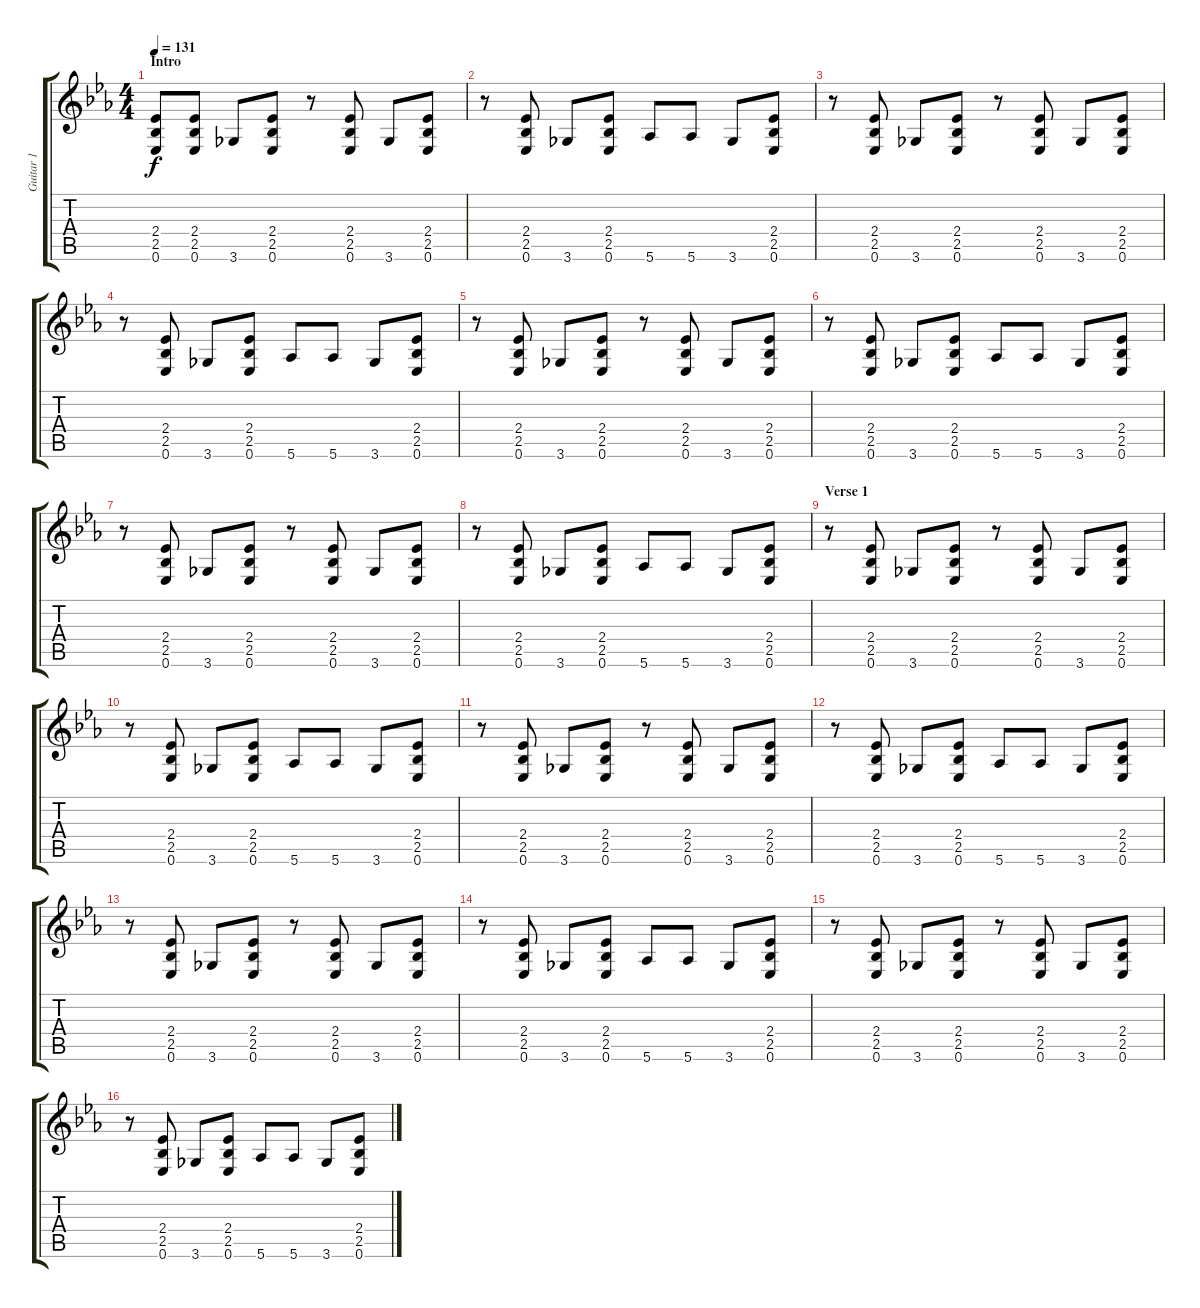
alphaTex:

\track ("Guitar 1" "Guitar 1") {instrument overdrivenguitar}
\staff {score tabs}
\tuning (Eb4 Bb3 Gb3 Db3 Ab2 Eb2) {hide}
\ts (4 4)
\section ("" "Intro")
\tempo 131
\clef g2
\ks eb
(2.4 2.5 0.6).8{dy f instrument overdrivenguitar} (2.4 2.5 0.6).8 3.6.8 (2.4 2.5 0.6).8 r.8 (2.4 2.5 0.6).8 3.6.8 (2.4 2.5 0.6).8 |
r.8 (2.4 2.5 0.6).8 3.6.8 (2.4 2.5 0.6).8 5.6.8 5.6.8 3.6.8 (2.4 2.5 0.6).8 |
r.8 (2.4 2.5 0.6).8 3.6.8 (2.4 2.5 0.6).8 r.8 (2.4 2.5 0.6).8 3.6.8 (2.4 2.5 0.6).8 |
r.8 (2.4 2.5 0.6).8 3.6.8 (2.4 2.5 0.6).8 5.6.8 5.6.8 3.6.8 (2.4 2.5 0.6).8 |
r.8 (2.4 2.5 0.6).8 3.6.8 (2.4 2.5 0.6).8 r.8 (2.4 2.5 0.6).8 3.6.8 (2.4 2.5 0.6).8 |
r.8 (2.4 2.5 0.6).8 3.6.8 (2.4 2.5 0.6).8 5.6.8 5.6.8 3.6.8 (2.4 2.5 0.6).8 |
r.8 (2.4 2.5 0.6).8 3.6.8 (2.4 2.5 0.6).8 r.8 (2.4 2.5 0.6).8 3.6.8 (2.4 2.5 0.6).8 |
r.8 (2.4 2.5 0.6).8 3.6.8 (2.4 2.5 0.6).8 5.6.8 5.6.8 3.6.8 (2.4 2.5 0.6).8 |
\section ("" "Verse 1")
r.8 (2.4 2.5 0.6).8 3.6.8 (2.4 2.5 0.6).8 r.8 (2.4 2.5 0.6).8 3.6.8 (2.4 2.5 0.6).8 |
r.8 (2.4 2.5 0.6).8 3.6.8 (2.4 2.5 0.6).8 5.6.8 5.6.8 3.6.8 (2.4 2.5 0.6).8 |
r.8 (2.4 2.5 0.6).8 3.6.8 (2.4 2.5 0.6).8 r.8 (2.4 2.5 0.6).8 3.6.8 (2.4 2.5 0.6).8 |
r.8 (2.4 2.5 0.6).8 3.6.8 (2.4 2.5 0.6).8 5.6.8 5.6.8 3.6.8 (2.4 2.5 0.6).8 |
r.8 (2.4 2.5 0.6).8 3.6.8 (2.4 2.5 0.6).8 r.8 (2.4 2.5 0.6).8 3.6.8 (2.4 2.5 0.6).8 |
r.8 (2.4 2.5 0.6).8 3.6.8 (2.4 2.5 0.6).8 5.6.8 5.6.8 3.6.8 (2.4 2.5 0.6).8 |
r.8 (2.4 2.5 0.6).8 3.6.8 (2.4 2.5 0.6).8 r.8 (2.4 2.5 0.6).8 3.6.8 (2.4 2.5 0.6).8 |
r.8 (2.4 2.5 0.6).8 3.6.8 (2.4 2.5 0.6).8 5.6.8 5.6.8 3.6.8 (2.4 2.5 0.6).8
